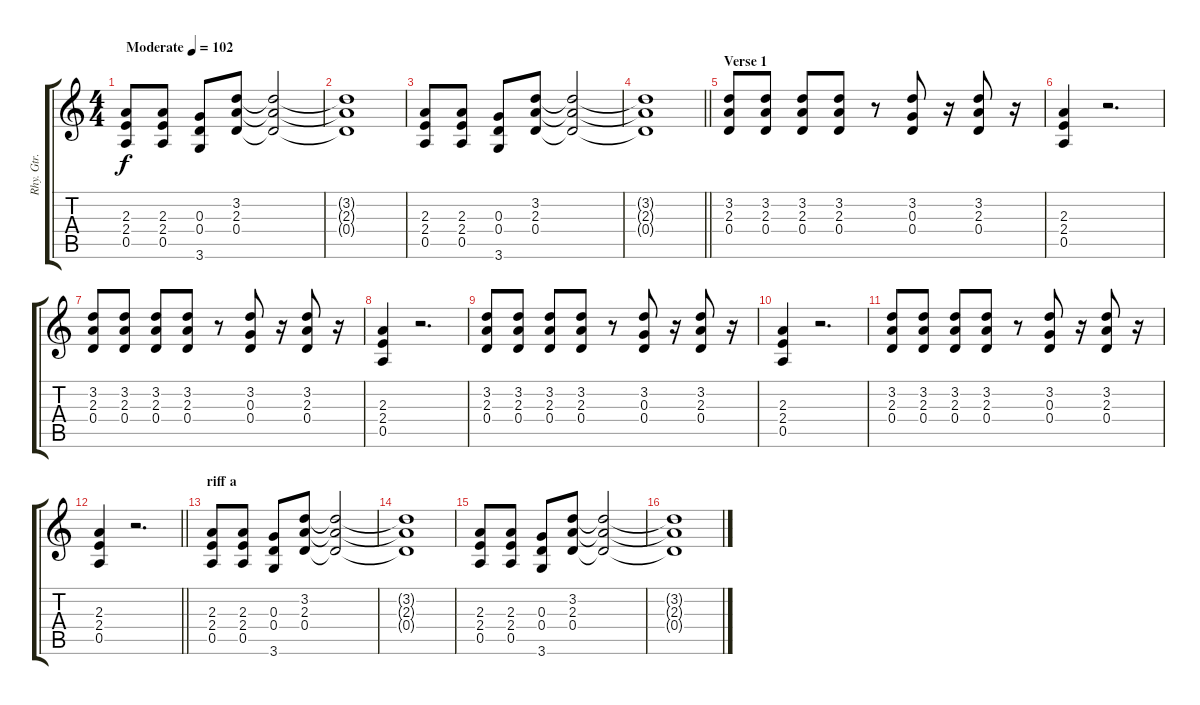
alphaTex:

\track ("Rhy. Gtr. 2" "Rhy. Gtr. ") {instrument overdrivenguitar}
\staff {score tabs}
\tuning (E4 B3 G3 D3 A2 E2) {hide}
\ts (4 4)
\tempo (102 "Moderate")
\clef g2
\ks c
(2.3 2.4 0.5).8{dy f instrument overdrivenguitar} (2.3 2.4 0.5).8 (0.3 0.4 3.6).8 (3.2 2.3 0.4).8 (3.2{t} 2.3{t} 0.4{t}).2 |
(3.2{t} 2.3{t} 0.4{t}).1 |
(2.3 2.4 0.5).8 (2.3 2.4 0.5).8 (0.3 0.4 3.6).8 (3.2 2.3 0.4).8 (3.2{t} 2.3{t} 0.4{t}).2 |
\barLineRight lightlight
(3.2{t} 2.3{t} 0.4{t}).1 |
\section ("" "Verse 1")
(3.2 2.3 0.4).8 (3.2 2.3 0.4).8 (3.2 2.3 0.4).8 (3.2 2.3 0.4).8 r.8 (3.2 0.3 0.4).8 r.16 (3.2 2.3 0.4).8 r.16 |
(2.3 2.4 0.5).4 r.2{d} |
(3.2 2.3 0.4).8 (3.2 2.3 0.4).8 (3.2 2.3 0.4).8 (3.2 2.3 0.4).8 r.8 (3.2 0.3 0.4).8 r.16 (3.2 2.3 0.4).8 r.16 |
(2.3 2.4 0.5).4 r.2{d} |
(3.2 2.3 0.4).8 (3.2 2.3 0.4).8 (3.2 2.3 0.4).8 (3.2 2.3 0.4).8 r.8 (3.2 0.3 0.4).8 r.16 (3.2 2.3 0.4).8 r.16 |
(2.3 2.4 0.5).4 r.2{d} |
(3.2 2.3 0.4).8 (3.2 2.3 0.4).8 (3.2 2.3 0.4).8 (3.2 2.3 0.4).8 r.8 (3.2 0.3 0.4).8 r.16 (3.2 2.3 0.4).8 r.16 |
\barLineRight lightlight
(2.3 2.4 0.5).4 r.2{d} |
\section ("" "riff a")
(2.3 2.4 0.5).8 (2.3 2.4 0.5).8 (0.3 0.4 3.6).8 (3.2 2.3 0.4).8 (3.2{t} 2.3{t} 0.4{t}).2 |
(3.2{t} 2.3{t} 0.4{t}).1 |
(2.3 2.4 0.5).8 (2.3 2.4 0.5).8 (0.3 0.4 3.6).8 (3.2 2.3 0.4).8 (3.2{t} 2.3{t} 0.4{t}).2 |
(3.2{t} 2.3{t} 0.4{t}).1
